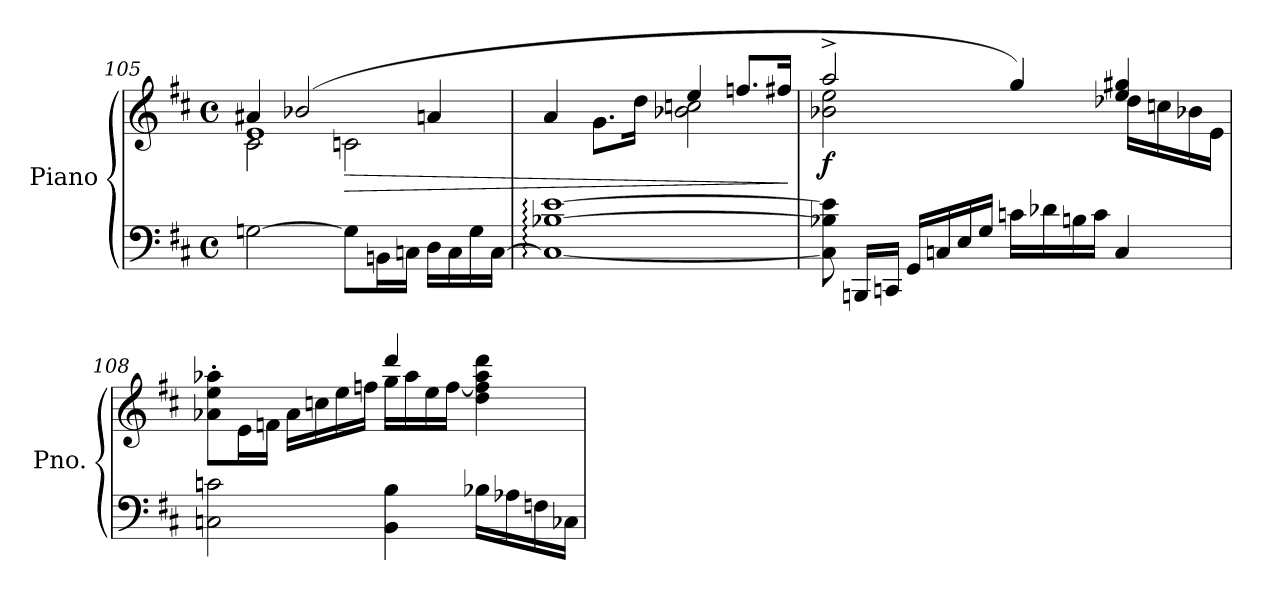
**kern	**kern	**dynam
*part1	*part1	*part1
*staff2	*staff1	*staff1/2
*I"Piano	*	*
*I'Pno.	*	*
*clefF4	*clefG2	*
*k[f#c#]	*k[f#c#]	*
*M4/4	*M4/4	*
*met(c)	*met(c)	*
=105	=105	=105
*	*^	*
*	*	*^	*
[2Gn\	4a#X/	2c#\	1e	.
.	(>2b-X/	.	.	.
!	!	!	!	!LO:HP:b
8G\L]	.	2cn\	.	>
16BBn\L	.	.	.	.
16Cn\JJ	.	.	.	.
16D\LL	4an/	.	.	.
16C\	.	.	.	.
16G\	.	.	.	.
[16C\JJ	.	.	.	.
*	*v	*v	*v	*
!!LO:PB:g=z
=106	=106	=106
*	*MM115	*
*	*^	*
1C_: [1B-X: [1e:	4a/	2ryy	.
.	8.g\L	.	.
.	16dd\Jk	.	.
.	4ee/	2b-X\ 2ccn\	.
.	8.ffn/L	.	.
.	16ff#X/Jk	.	.
*	*v	*v	*
.	.	]
=107	=107	=107
*	*^	*
!	!	!	!LO:DY:b
8Cn\] 8B-X\] 8e\]	2aa^/	2b-X\ 2ee\	f
16BBBn/LL	.	.	.
16CCn/JJ	.	.	.
16GG/LL	.	.	.
16Cn/	.	.	.
16E/	.	.	.
16G/JJ	.	.	.
16cn\LL	4gg/)	4ryy	.
16d-X\	.	.	.
16Bn\	.	.	.
16c\JJ	.	.	.
4C/	4ee/ 4gg#X/	16dd-X\LL	.
.	.	16ccn\	.
.	.	16b-X\	.
.	.	16e\JJ	.
=108	=108	=108	=108
*	*MM120	*	*
2Cn\ 2cn\	8a-X\' 8ee\' 8aa-X\'L	2ryy	.
.	16e\L	.	.
.	16fn\JJ	.	.
.	16a-\LL	.	.
.	16ccn\	.	.
.	16ee\	.	.
.	16ffn\JJ	.	.
4BB\ 4B\	4ddd/	16gg\LL	.
.	.	16aa-\	.
.	.	16ee\	.
.	.	[16ff\JJ	.
16B-X<\LL	4dd\ 4ff\] 4aa-\ 4ddd\	4ryy	.
16A-X\	.	.	.
16Fn<\	.	.	.
16C-X\JJ	.	.	.
*	*v	*v	*
=	=	=
*-	*-	*-
